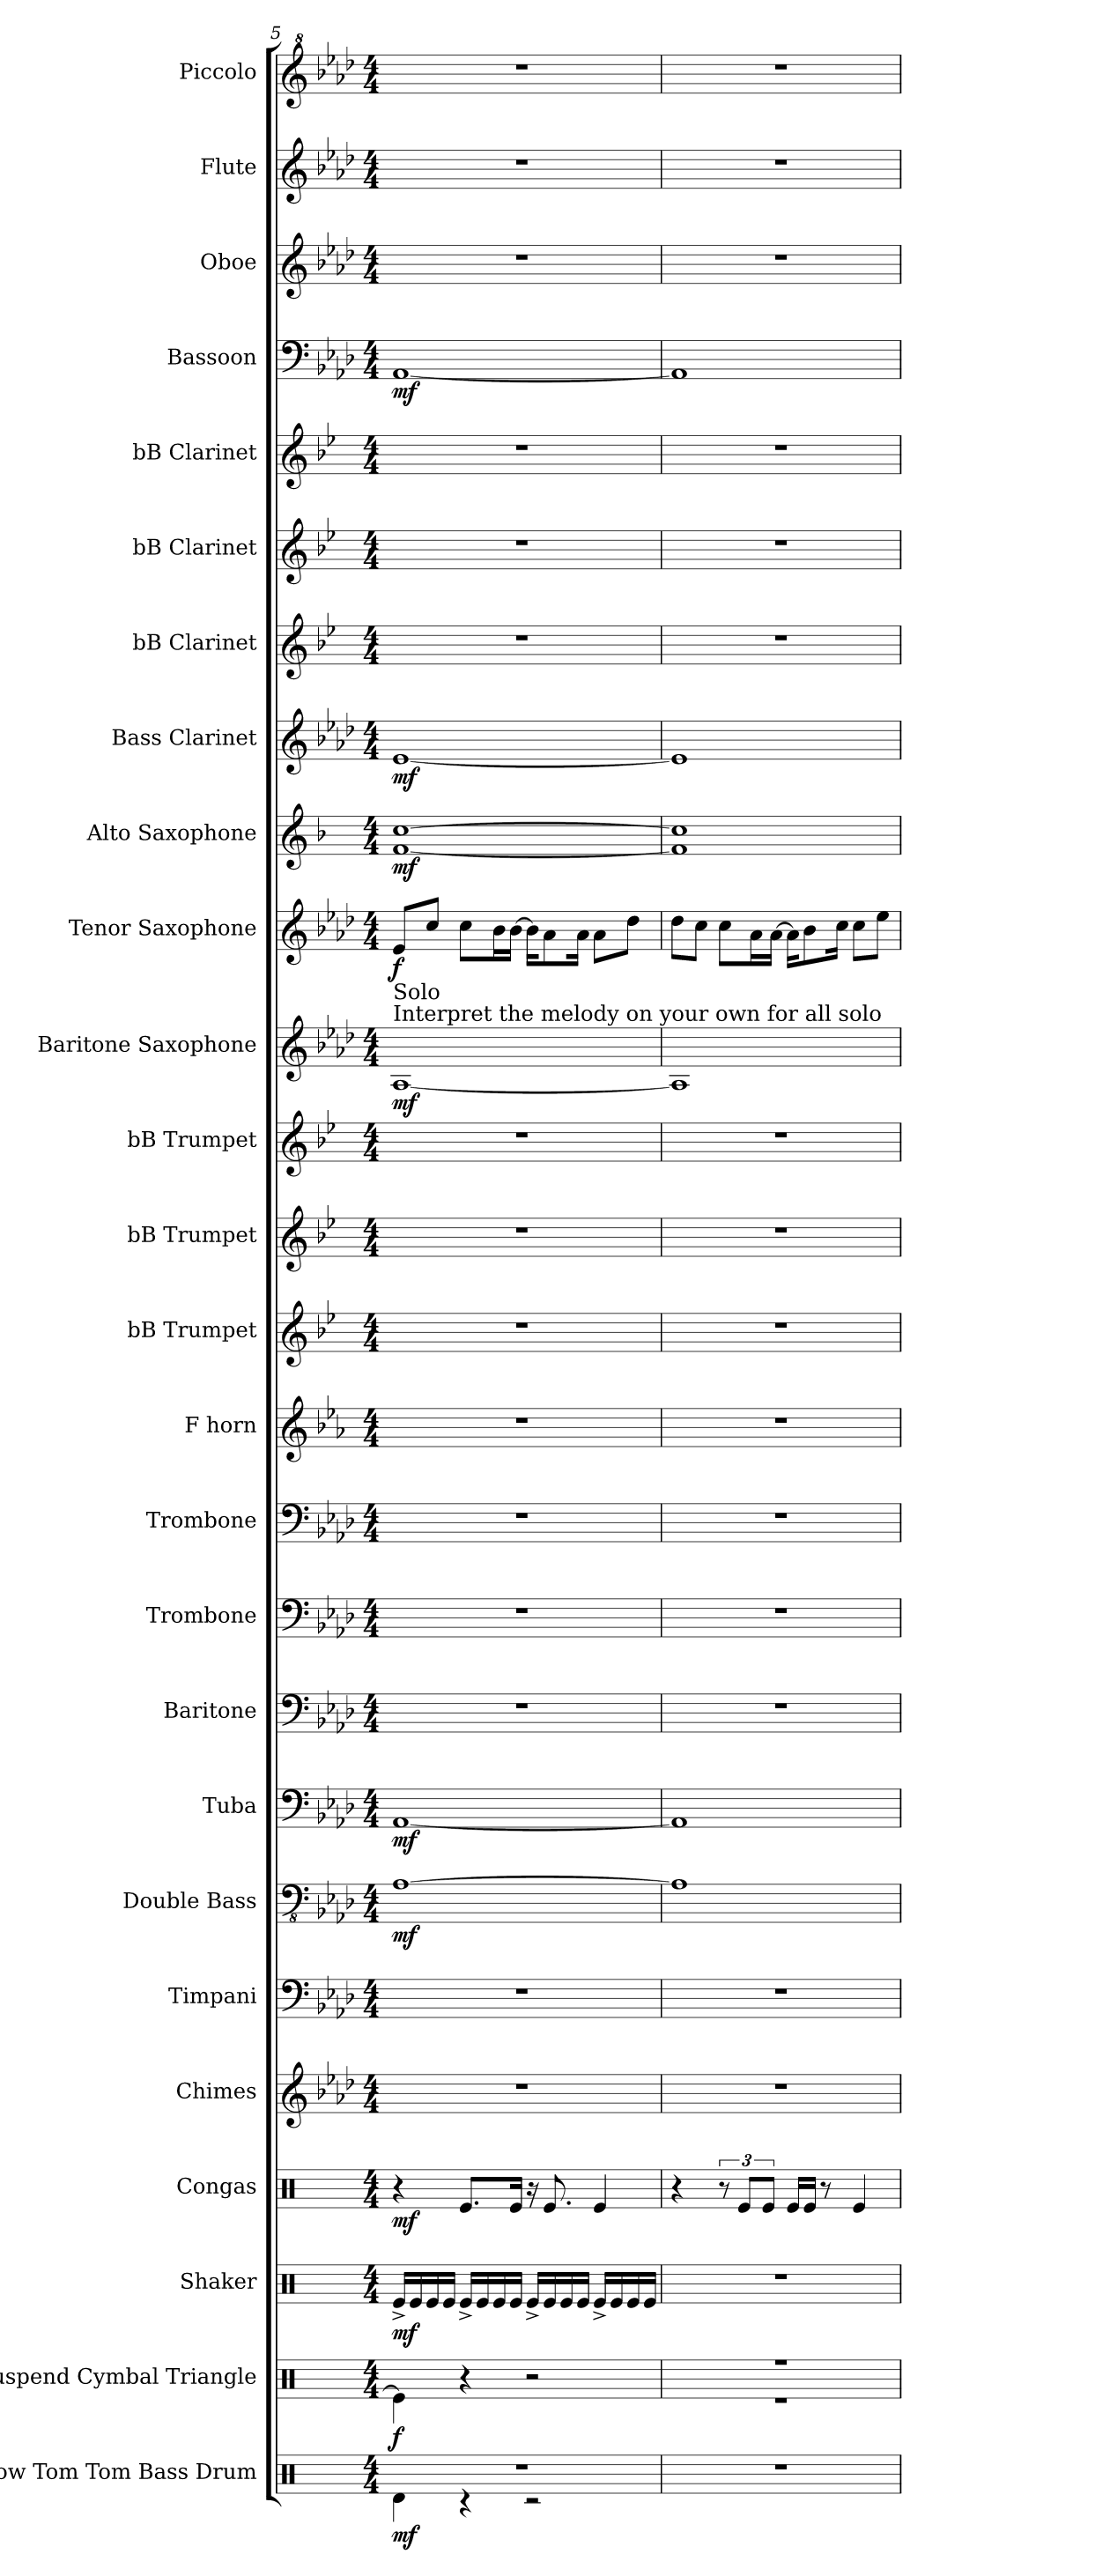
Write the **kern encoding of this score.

**kern	**dynam	**kern	**dynam	**kern	**dynam	**kern	**dynam	**kern	**kern	**kern	**dynam	**kern	**dynam	**kern	**kern	**kern	**kern	**kern	**kern	**kern	**kern	**dynam	**kern	**dynam	**kern	**dynam	**kern	**dynam	**kern	**kern	**kern	**kern	**dynam	**kern	**kern	**kern
*part26	*part26	*part25	*part25	*part24	*part24	*part23	*part23	*part22	*part21	*part20	*part20	*part19	*part19	*part18	*part17	*part16	*part15	*part14	*part13	*part12	*part11	*part11	*part10	*part10	*part9	*part9	*part8	*part8	*part7	*part6	*part5	*part4	*part4	*part3	*part2	*part1
*staff26	*staff26	*staff25	*staff25	*staff24	*staff24	*staff23	*staff23	*staff22	*staff21	*staff20	*staff20	*staff19	*staff19	*staff18	*staff17	*staff16	*staff15	*staff14	*staff13	*staff12	*staff11	*staff11	*staff10	*staff10	*staff9	*staff9	*staff8	*staff8	*staff7	*staff6	*staff5	*staff4	*staff4	*staff3	*staff2	*staff1
*I"Low Tom Tom Bass Drum	*	*I"Suspend Cymbal Triangle	*	*I"Shaker	*	*I"Congas	*	*I"Chimes	*I"Timpani	*I"Double Bass	*	*I"Tuba	*	*I"Baritone	*I"Trombone	*I"Trombone	*I"F horn	*I"bB Trumpet	*I"bB Trumpet	*I"bB Trumpet	*I"Baritone Saxophone	*	*I"Tenor Saxophone	*	*I"Alto Saxophone	*	*I"Bass Clarinet	*	*I"bB Clarinet	*I"bB Clarinet	*I"bB Clarinet	*I"Bassoon	*	*I"Oboe	*I"Flute	*I"Piccolo
*I'L.T B.D	*	*I'Sus.C Tri.	*	*I'Sh.	*	*I'Co.	*	*I'Chm.	*I'Timp.	*I'Db.	*	*I'Tba.	*	*I'Bar.	*I'Trb.	*I'Trb.	*I'F Hn.	*I'B♭ Tpt.	*I'B♭ Tpt.	*I'B♭ Tpt.	*I'Bar. Sax.	*	*I'T. Sax.	*	*I'A. Sax.	*	*I'B. Cl.	*	*I'B♭ Cl.	*I'B♭ Cl.	*I'B♭ Cl.	*I'Bsn.	*	*I'Ob.	*I'Fl.	*I'Picc.
*clefX	*	*clefX	*	*clefX	*	*clefX	*	*clefG2	*clefF4	*clefFv4	*	*clefF4	*	*clefF4	*clefF4	*clefF4	*clefG2	*clefG2	*clefG2	*clefG2	*clefG2	*	*clefG2	*	*clefG2	*	*clefG2	*	*clefG2	*clefG2	*clefG2	*clefF4	*	*clefG2	*clefG2	*clefG^2
*	*	*	*	*	*	*	*	*	*	*ITrd7c12	*	*	*	*	*	*	*ITrd4c7	*ITrd1c2	*ITrd1c2	*ITrd1c2	*ITrd12c21	*	*ITrd8c14	*	*ITrd5c9	*	*ITrd8c14	*	*ITrd1c2	*ITrd1c2	*ITrd1c2	*	*	*	*	*
*k[]	*	*k[]	*	*k[]	*	*k[]	*	*k[b-e-a-d-]	*k[b-e-a-d-]	*k[b-e-a-d-]	*	*k[b-e-a-d-]	*	*k[b-e-a-d-]	*k[b-e-a-d-]	*k[b-e-a-d-]	*k[b-e-a-d-]	*k[b-e-a-d-]	*k[b-e-a-d-]	*k[b-e-a-d-]	*k[b-e-a-d-]	*	*k[b-e-a-d-]	*	*k[b-e-a-d-]	*	*k[b-e-a-d-]	*	*k[b-e-a-d-]	*k[b-e-a-d-]	*k[b-e-a-d-]	*k[b-e-a-d-]	*	*k[b-e-a-d-]	*k[b-e-a-d-]	*k[b-e-a-d-]
*M4/4	*	*M4/4	*	*M4/4	*	*M4/4	*	*M4/4	*M4/4	*M4/4	*	*M4/4	*	*M4/4	*M4/4	*M4/4	*M4/4	*M4/4	*M4/4	*M4/4	*M4/4	*	*M4/4	*	*M4/4	*	*M4/4	*	*M4/4	*M4/4	*M4/4	*M4/4	*	*M4/4	*M4/4	*M4/4
=5	=5	=5	=5	=5	=5	=5	=5	=5	=5	=5	=5	=5	=5	=5	=5	=5	=5	=5	=5	=5	=5	=5	=5	=5	=5	=5	=5	=5	=5	=5	=5	=5	=5	=5	=5	=5
*^	*	*^	*	*	*	*	*	*	*	*	*	*	*	*	*	*	*	*	*	*	*	*	*	*	*	*	*	*	*	*	*	*	*	*	*	*
!	!	!	!	!	!	!	!	!	!	!	!	!	!	!	!	!	!	!	!	!	!	!	!	!	!LO:TX:b:t=Solo	!	!	!	!	!	!	!	!	!	!	!	!	!
!	!	!	!	!	!	!	!	!	!	!	!	!	!	!	!	!	!	!	!	!	!	!	!	!	!LO:TX:b:t=Interpret the melody on your own for all solo	!	!	!	!	!	!	!	!	!	!	!	!	!
!	!	!LO:DY:b	!	!	!LO:DY:b	!	!LO:DY:b	!	!LO:DY:b	!	!	!	!LO:DY:b	!	!LO:DY:b	!	!	!	!	!	!	!	!	!LO:DY:b	!	!LO:DY:b	!	!LO:DY:b	!	!LO:DY:b	!	!	!	!	!LO:DY:b	!	!	!
1r	4Rd\	mf	4Re\]	4Re^\yy	f	16Re^/LL	mf	4r	mf	1r	1r	[1AAA-	mf	[1AA-	mf	1r	1r	1r	1r	1r	1r	1r	[1AA-	mf	8E-/L	f	[1A- [1e-	mf	[1E-	mf	1r	1r	1r	[1AA-	mf	1r	1r	1r
.	.	.	.	.	.	16Re/	.	.	.	.	.	.	.	.	.	.	.	.	.	.	.	.	.	.	.	.	.	.	.	.	.	.	.	.	.	.	.	.
.	.	.	.	.	.	16Re/	.	.	.	.	.	.	.	.	.	.	.	.	.	.	.	.	.	.	8c/J	.	.	.	.	.	.	.	.	.	.	.	.	.
.	.	.	.	.	.	16Re/JJ	.	.	.	.	.	.	.	.	.	.	.	.	.	.	.	.	.	.	.	.	.	.	.	.	.	.	.	.	.	.	.	.
.	4r	.	4r	2.ryy	.	16Re^/LL	.	8.Re/L	.	.	.	.	.	.	.	.	.	.	.	.	.	.	.	.	8c\L	.	.	.	.	.	.	.	.	.	.	.	.	.
.	.	.	.	.	.	16Re/	.	.	.	.	.	.	.	.	.	.	.	.	.	.	.	.	.	.	.	.	.	.	.	.	.	.	.	.	.	.	.	.
.	.	.	.	.	.	16Re/	.	.	.	.	.	.	.	.	.	.	.	.	.	.	.	.	.	.	16B-\L	.	.	.	.	.	.	.	.	.	.	.	.	.
.	.	.	.	.	.	16Re/JJ	.	16Re/Jk	.	.	.	.	.	.	.	.	.	.	.	.	.	.	.	.	[16B-\JJ	.	.	.	.	.	.	.	.	.	.	.	.	.
.	2r	.	2r	.	.	16Re^/LL	.	16r	.	.	.	.	.	.	.	.	.	.	.	.	.	.	.	.	16B-\KL]	.	.	.	.	.	.	.	.	.	.	.	.	.
.	.	.	.	.	.	16Re/	.	8.Re/	.	.	.	.	.	.	.	.	.	.	.	.	.	.	.	.	8A-\	.	.	.	.	.	.	.	.	.	.	.	.	.
.	.	.	.	.	.	16Re/	.	.	.	.	.	.	.	.	.	.	.	.	.	.	.	.	.	.	.	.	.	.	.	.	.	.	.	.	.	.	.	.
.	.	.	.	.	.	16Re/JJ	.	.	.	.	.	.	.	.	.	.	.	.	.	.	.	.	.	.	16A-\Jk	.	.	.	.	.	.	.	.	.	.	.	.	.
.	.	.	.	.	.	16Re^/LL	.	4Re/	.	.	.	.	.	.	.	.	.	.	.	.	.	.	.	.	8A-\L	.	.	.	.	.	.	.	.	.	.	.	.	.
.	.	.	.	.	.	16Re/	.	.	.	.	.	.	.	.	.	.	.	.	.	.	.	.	.	.	.	.	.	.	.	.	.	.	.	.	.	.	.	.
.	.	.	.	.	.	16Re/	.	.	.	.	.	.	.	.	.	.	.	.	.	.	.	.	.	.	8d-\J	.	.	.	.	.	.	.	.	.	.	.	.	.
.	.	.	.	.	.	16Re/JJ	.	.	.	.	.	.	.	.	.	.	.	.	.	.	.	.	.	.	.	.	.	.	.	.	.	.	.	.	.	.	.	.
*v	*v	*	*	*	*	*	*	*	*	*	*	*	*	*	*	*	*	*	*	*	*	*	*	*	*	*	*	*	*	*	*	*	*	*	*	*	*	*
!!LO:PB:g=z
=6	=6	=6	=6	=6	=6	=6	=6	=6	=6	=6	=6	=6	=6	=6	=6	=6	=6	=6	=6	=6	=6	=6	=6	=6	=6	=6	=6	=6	=6	=6	=6	=6	=6	=6	=6	=6	=6
1r	.	1r	1r	.	1r	.	4r	.	1r	1r	1AAA-]	.	1AA-]	.	1r	1r	1r	1r	1r	1r	1r	1AA-]	.	8d-\L	.	1A-] 1e-]	.	1E-]	.	1r	1r	1r	1AA-]	.	1r	1r	1r
.	.	.	.	.	.	.	.	.	.	.	.	.	.	.	.	.	.	.	.	.	.	.	.	8c\J	.	.	.	.	.	.	.	.	.	.	.	.	.
.	.	.	.	.	.	.	12r	.	.	.	.	.	.	.	.	.	.	.	.	.	.	.	.	8c\L	.	.	.	.	.	.	.	.	.	.	.	.	.
.	.	.	.	.	.	.	12Re/L	.	.	.	.	.	.	.	.	.	.	.	.	.	.	.	.	.	.	.	.	.	.	.	.	.	.	.	.	.	.
.	.	.	.	.	.	.	.	.	.	.	.	.	.	.	.	.	.	.	.	.	.	.	.	16A-\L	.	.	.	.	.	.	.	.	.	.	.	.	.
.	.	.	.	.	.	.	12Re/J	.	.	.	.	.	.	.	.	.	.	.	.	.	.	.	.	.	.	.	.	.	.	.	.	.	.	.	.	.	.
.	.	.	.	.	.	.	.	.	.	.	.	.	.	.	.	.	.	.	.	.	.	.	.	[16A-\JJ	.	.	.	.	.	.	.	.	.	.	.	.	.
.	.	.	.	.	.	.	16Re/LL	.	.	.	.	.	.	.	.	.	.	.	.	.	.	.	.	16A-\KL]	.	.	.	.	.	.	.	.	.	.	.	.	.
.	.	.	.	.	.	.	16Re/JJ	.	.	.	.	.	.	.	.	.	.	.	.	.	.	.	.	8B-\	.	.	.	.	.	.	.	.	.	.	.	.	.
.	.	.	.	.	.	.	8r	.	.	.	.	.	.	.	.	.	.	.	.	.	.	.	.	.	.	.	.	.	.	.	.	.	.	.	.	.	.
.	.	.	.	.	.	.	.	.	.	.	.	.	.	.	.	.	.	.	.	.	.	.	.	16c\Jk	.	.	.	.	.	.	.	.	.	.	.	.	.
.	.	.	.	.	.	.	4Re/	.	.	.	.	.	.	.	.	.	.	.	.	.	.	.	.	8c\L	.	.	.	.	.	.	.	.	.	.	.	.	.
.	.	.	.	.	.	.	.	.	.	.	.	.	.	.	.	.	.	.	.	.	.	.	.	8e-\J	.	.	.	.	.	.	.	.	.	.	.	.	.
*	*	*v	*v	*	*	*	*	*	*	*	*	*	*	*	*	*	*	*	*	*	*	*	*	*	*	*	*	*	*	*	*	*	*	*	*	*	*
=	=	=	=	=	=	=	=	=	=	=	=	=	=	=	=	=	=	=	=	=	=	=	=	=	=	=	=	=	=	=	=	=	=	=	=	=
*-	*-	*-	*-	*-	*-	*-	*-	*-	*-	*-	*-	*-	*-	*-	*-	*-	*-	*-	*-	*-	*-	*-	*-	*-	*-	*-	*-	*-	*-	*-	*-	*-	*-	*-	*-	*-
